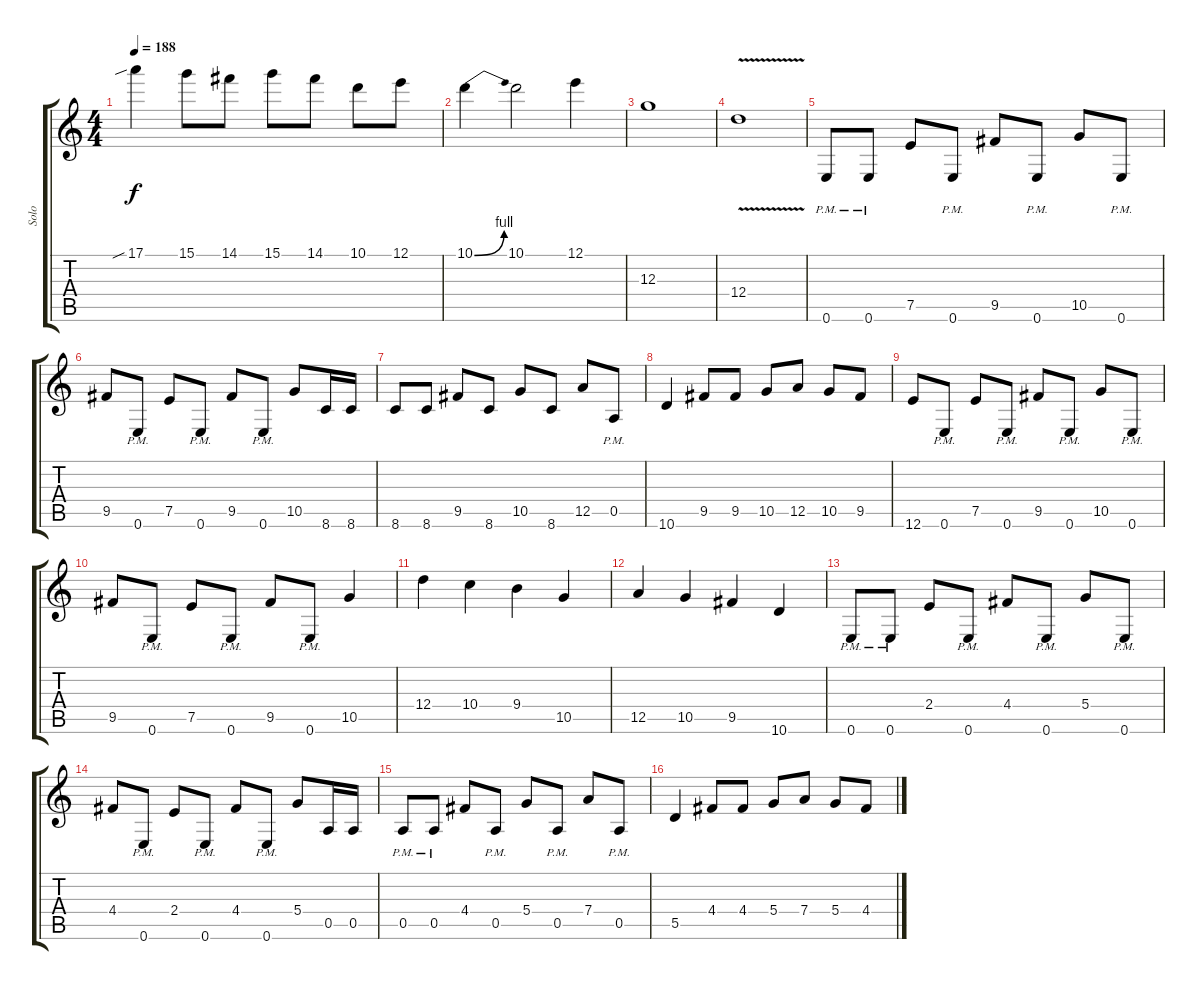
\track ("Solo" "Solo") {instrument overdrivenguitar}
\staff {score tabs}
\tuning (E4 B3 G3 D3 A2 E2) {hide}
\ts (4 4)
\tempo 188
\clef g2
\ks c
17.1{sib}.4{dy f} 15.1.8 14.1.8 15.1.8 14.1.8 10.1.8 12.1.8 |
10.1{be (bend 0 0 60 4)}.4 10.1.2 12.1.4 |
12.3.1 |
12.4{v}.1 |
0.6{pm}.8 0.6{pm}.8 7.5.8 0.6{pm}.8 9.5.8 0.6{pm}.8 10.5.8 0.6{pm}.8 |
9.5.8 0.6{pm}.8 7.5.8 0.6{pm}.8 9.5.8 0.6{pm}.8 10.5.8 8.6.16 8.6.16 |
8.6.8 8.6.8 9.5.8 8.6.8 10.5.8 8.6.8 12.5.8 0.5{pm}.8 |
10.6.4 9.5.8 9.5.8 10.5.8 12.5.8 10.5.8 9.5.8 |
12.6.8 0.6{pm}.8 7.5.8 0.6{pm}.8 9.5.8 0.6{pm}.8 10.5.8 0.6{pm}.8 |
9.5.8 0.6{pm}.8 7.5.8 0.6{pm}.8 9.5.8 0.6{pm}.8 10.5.4 |
12.4.4 10.4.4 9.4.4 10.5.4 |
12.5.4 10.5.4 9.5.4 10.6.4 |
0.6{pm}.8 0.6{pm}.8 2.4.8 0.6{pm}.8 4.4.8 0.6{pm}.8 5.4.8 0.6{pm}.8 |
4.4.8 0.6{pm}.8 2.4.8 0.6{pm}.8 4.4.8 0.6{pm}.8 5.4.8 0.5.16 0.5.16 |
0.5{pm}.8 0.5{pm}.8 4.4.8 0.5{pm}.8 5.4.8 0.5{pm}.8 7.4.8 0.5{pm}.8 |
5.5.4 4.4.8 4.4.8 5.4.8 7.4.8 5.4.8 4.4.8
